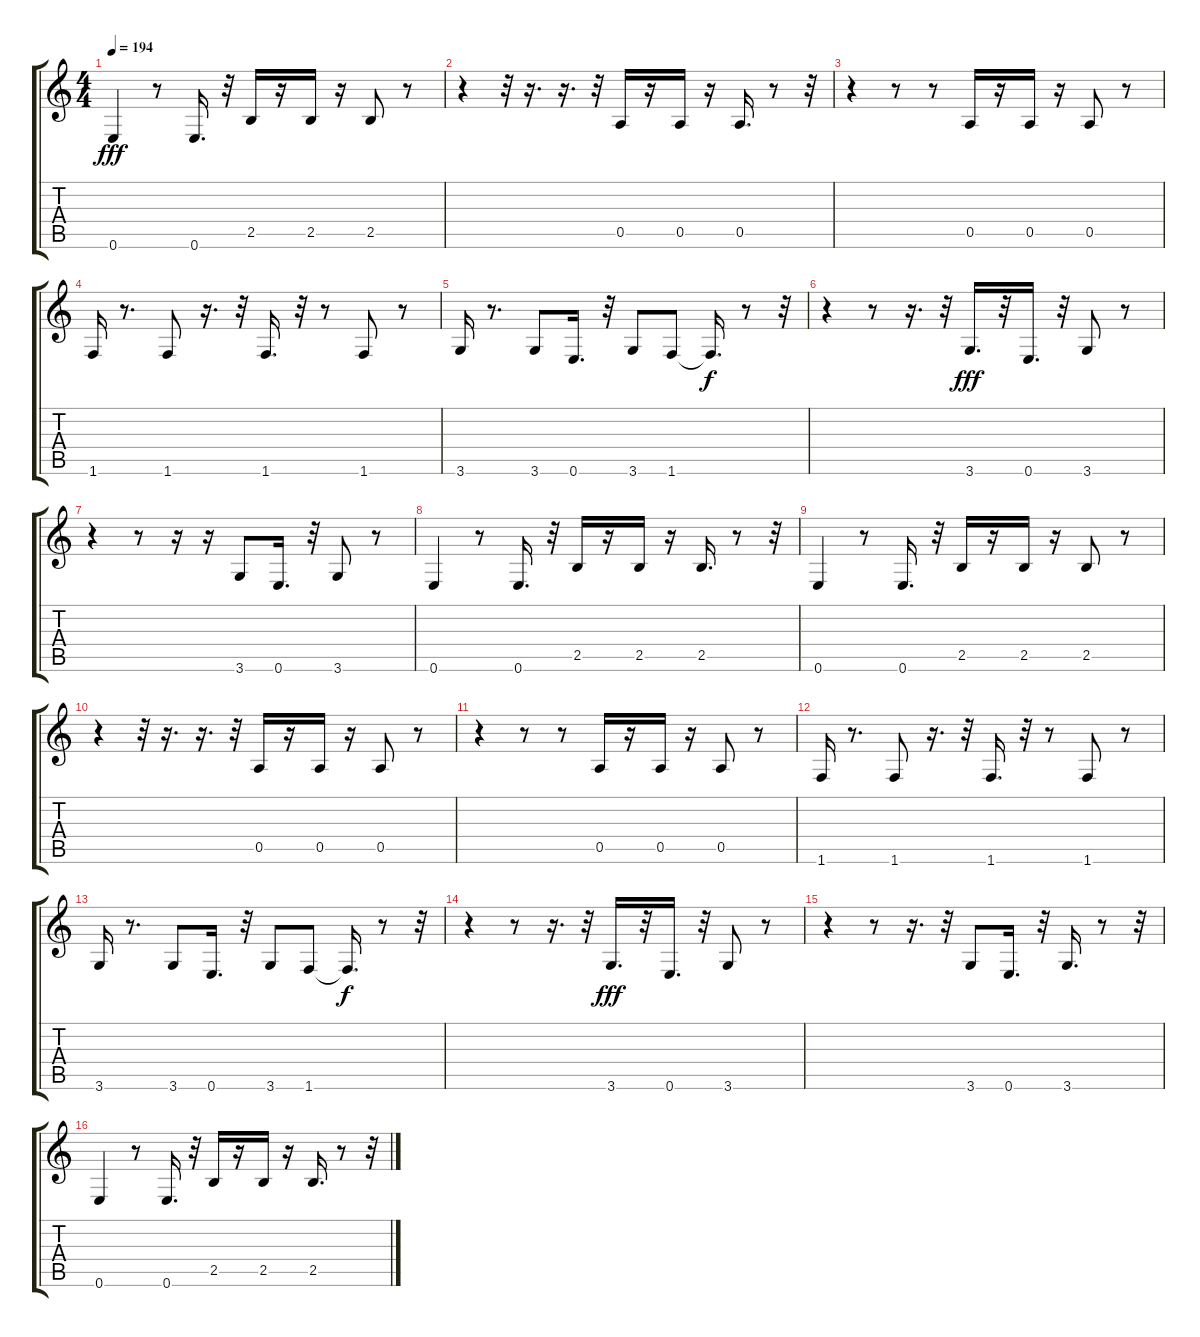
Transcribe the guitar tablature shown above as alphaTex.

\track "" {instrument electricbassfinger}
\staff {score tabs}
\tuning (E4 B3 G3 D3 A2 E2) {hide}
\ts (4 4)
\tempo 194
\clef g2
\ks c
0.6.4{dy fff} r.8 0.6.16{d} r.32 2.5.16 r.16 2.5.16 r.16 2.5.8 r.8 |
r.4 r.32 r.16{d} r.16{d} r.32 0.5.16 r.16 0.5.16 r.16 0.5.16{d} r.8 r.32 |
r.4 r.8 r.8 0.5.16 r.16 0.5.16 r.16 0.5.8 r.8 |
1.6.16 r.8{d} 1.6.8 r.16{d} r.32 1.6.16{d} r.32 r.8 1.6.8 r.8 |
3.6.16 r.8{d} 3.6.8 0.6.16{d} r.32 3.6.8 1.6.8 1.6{t}.16{d dy f} r.8 r.32 |
r.4 r.8 r.16{d} r.32 3.6.16{d dy fff} r.32 0.6.16{d} r.32 3.6.8 r.8 |
r.4 r.8 r.16 r.16 3.6.8 0.6.16{d} r.32 3.6.8 r.8 |
0.6.4 r.8 0.6.16{d} r.32 2.5.16 r.16 2.5.16 r.16 2.5.16{d} r.8 r.32 |
0.6.4 r.8 0.6.16{d} r.32 2.5.16 r.16 2.5.16 r.16 2.5.8 r.8 |
r.4 r.32 r.16{d} r.16{d} r.32 0.5.16 r.16 0.5.16 r.16 0.5.8 r.8 |
r.4 r.8 r.8 0.5.16 r.16 0.5.16 r.16 0.5.8 r.8 |
1.6.16 r.8{d} 1.6.8 r.16{d} r.32 1.6.16{d} r.32 r.8 1.6.8 r.8 |
3.6.16 r.8{d} 3.6.8 0.6.16{d} r.32 3.6.8 1.6.8 1.6{t}.16{d dy f} r.8 r.32 |
r.4 r.8 r.16{d} r.32 3.6.16{d dy fff} r.32 0.6.16{d} r.32 3.6.8 r.8 |
r.4 r.8 r.16{d} r.32 3.6.8 0.6.16{d} r.32 3.6.16{d} r.8 r.32 |
0.6.4 r.8 0.6.16{d} r.32 2.5.16 r.16 2.5.16 r.16 2.5.16{d} r.8 r.32
